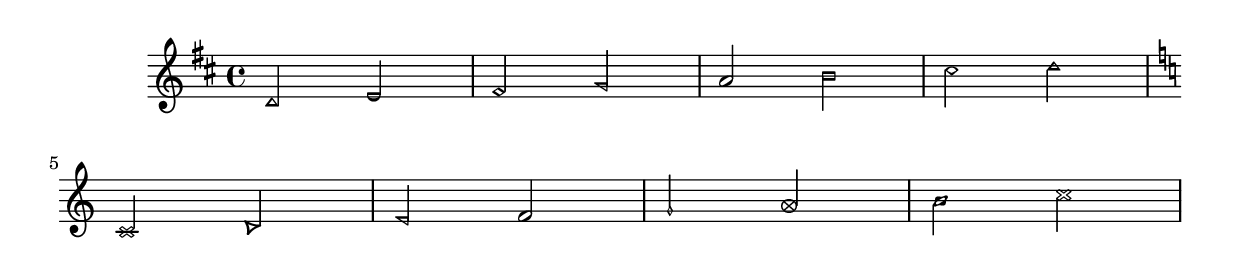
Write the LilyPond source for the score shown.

%% DO NOT EDIT this file manually; it is automatically
%% generated from LSR http://lsr.dsi.unimi.it
%% Make any changes in LSR itself, or in Documentation/snippets/new/ ,
%% and then run scripts/auxiliar/makelsr.py
%%
%% This file is in the public domain.
\version "2.14.2"

\header {
  lsrtags = "pitches, editorial-annotations"

%% Translation of GIT committish: b482c3e5b56c3841a88d957e0ca12964bd3e64fa
  doctitlees = "Aplicar estilos de cabeza según la nota de la escala"
  texidoces = "
La propiedad @code{shapeNoteStyles} se puede usar para definir varios
estilos de cabezas de nota para cada grado de la escala (según esté
establecido por la armadura o por la propiedad @code{tonic}).  Esta
propiedad requiere un conjunto de símbolos, que pueden ser puramente
arbitrarios (se permiten expresiones geométricas como @code{triangle},
triángulo, @code{cross}, aspas, y @code{xcircle}, círculo con aspas) o
basados en una antigua tradición americana de grabado (ciertos nombres
de nota latinos trambién se permiten).

Dicho esto, para imitar antiguos cancioneros americanos, existen varios
estilos predefinidos de cabezas de nota disponibles a través de
instrucciones de abreviatura como @code{\\aikenHeads} o
@code{\\sacredHarpHeads}.

Este ejemplo muestra distintas formas de obtener cabezas de notas con forma,
y muestra la capacidad de transportar una melodía sin perder la
correspondencia entre las funciones armónicas y los estilos de cabezas de
nota.

"


%% Translation of GIT committish: 6ae36b6f8a7cf2df5f4e46c3c06820fccd9f35e1
  texidocit = "
La proprietà @code{shapeNoteStyles} può essere usata per definire vari
stili di teste di nota per ogni grado della scala (definita dall'armatura
di chiave o dalla proprietà @code{tonic}). Questa proprietà richiede un
insieme di simboli, che può essere puramente arbitrario (sono permesse
espressioni geometriche come @code{triangle}, @code{cross} e @code{xcircle})
o basato sull'antica tradizione tipografica americana (sono consentiti
anche alcuni nomi di nota latini).

Detto questo, per imitare gli antichi canzionieri americani, ci sono vari
stili predefiniti disponibili attraverso dei comodi comandi come
@code{\\aikenHeads} o @code{\\sacredHarpHeads}.

Questo esempio mostra modi diversi di ottenere teste di nota di varie
forme e illustra la possibilità di trasporre una melodia senza
perdere la corrispondenza tra le funzioni armoniche e gli stili delle
teste.

"
  doctitleit = "Applicazione degli stili delle teste di nota in base al grado della scala"

%% Translation of GIT committish: 0a868be38a775ecb1ef935b079000cebbc64de40
  doctitlede = "Notenkopfstile basierend auf der Tonleiterstufe erstellen"
  texidocde = "
Die @code{shapeNoteStyles}-(NotenFormenStile)-Eigenschaft kann benutzt
werden, um verschiedene Notenstile für jeden Schritt der Tonleiter
zu definieren (vorgegeben von der Tonart oder der @qq{tonic}
(Tonika)-Eigenschaft.  Diese Eigenschaft braucht eine Anzahl von Symbolen,
welche beliebig sein können (geometrische Ausdrücke wie @code{triangle}
(Dreieck), @code{cross} (Kreuz) und @code{xcircle} (X-Kreis) sind erlaubt)
oder basierend auf einer alten amerikanischen Notensatztradition (einige
lateinische Notenbezeichnungen sind auch erlaubt).

Um alte amerikanische Liederbücher zu imitieren, gibt es einige
vordefinierte Notenstile wie etwa @code{\\aikenHeads} (im Stil von Aiken)
oder @code{\\sacredHarpHeads} (im Stil der Sacred Harp-Tradition).

Dieses Beispiel zeigt, wie man unterschiedlich geformte Noten erhält und
eine Melodie transponieren kann, ohne dass das Verhältnis zwischen den
harmonischen Funktionen und dem Notenstil verloren geht.

"

%% Translation of GIT committish: f5cfaf8ef4ac347702f554af0944ef0d8396e73a
  texidocfr = "
La propriété @code{shapeNoteStyles} permet d'affecter un profil
particulier à chaque degré de la gamme -- à partir de l'armure ou
de la propriété @code{tonic}.  Ses valeurs sont constituées d'une liste
de symboles, qu'il s'agisse de formes géométriques (@code{triangle},
@code{cross} ou @code{xcircle}) ou basés sur la tradition des graveurs
américains (avec quelques noms de note latins).

LilyPond dispose de deux raccourcis, @code{\\aikenHeads} et
@code{\\sacredHarpHeads}, permettant de reproduire d'anciens recueils de
chansons américaines.

L'exemple suivant montre plusieurs manières de profiler les têtes de
note, ainsi que la capacité de transposer tout en respectant la fonction
harmonique de chaque note dans la gamme.

"
  doctitlefr = "Profilage des notes selon leur degré dans la gamme"

  texidoc = "
The @code{shapeNoteStyles} property can be used to define various note
head styles for each step of the scale (as set by the key signature or
the @code{tonic} property). This property requires a set of symbols,
which can be purely arbitrary (geometrical expressions such as
@code{triangle}, @code{cross}, and @code{xcircle} are allowed) or based
on old American engraving tradition (some latin note names are also
allowed).

That said, to imitate old American song books, there are several
predefined note head styles available through shortcut commands such as
@code{\\aikenHeads} or @code{\\sacredHarpHeads}.

This example shows different ways to obtain shape note heads, and
demonstrates the ability to transpose a melody without losing the
correspondence between harmonic functions and note head styles.

"
  doctitle = "Applying note head styles depending on the step of the scale"
} % begin verbatim


fragment = {
  \key c \major
  c2 d
  e2 f
  g2 a
  b2 c
}

\new Staff {
  \transpose c d
  \relative c' {
    \set shapeNoteStyles = #'#(do re mi fa
                               #f la ti)
    \fragment
  }

  \break

  \relative c' {
    \set shapeNoteStyles = #'#(cross triangle fa #f
                               mensural xcircle diamond)
    \fragment
  }
}

